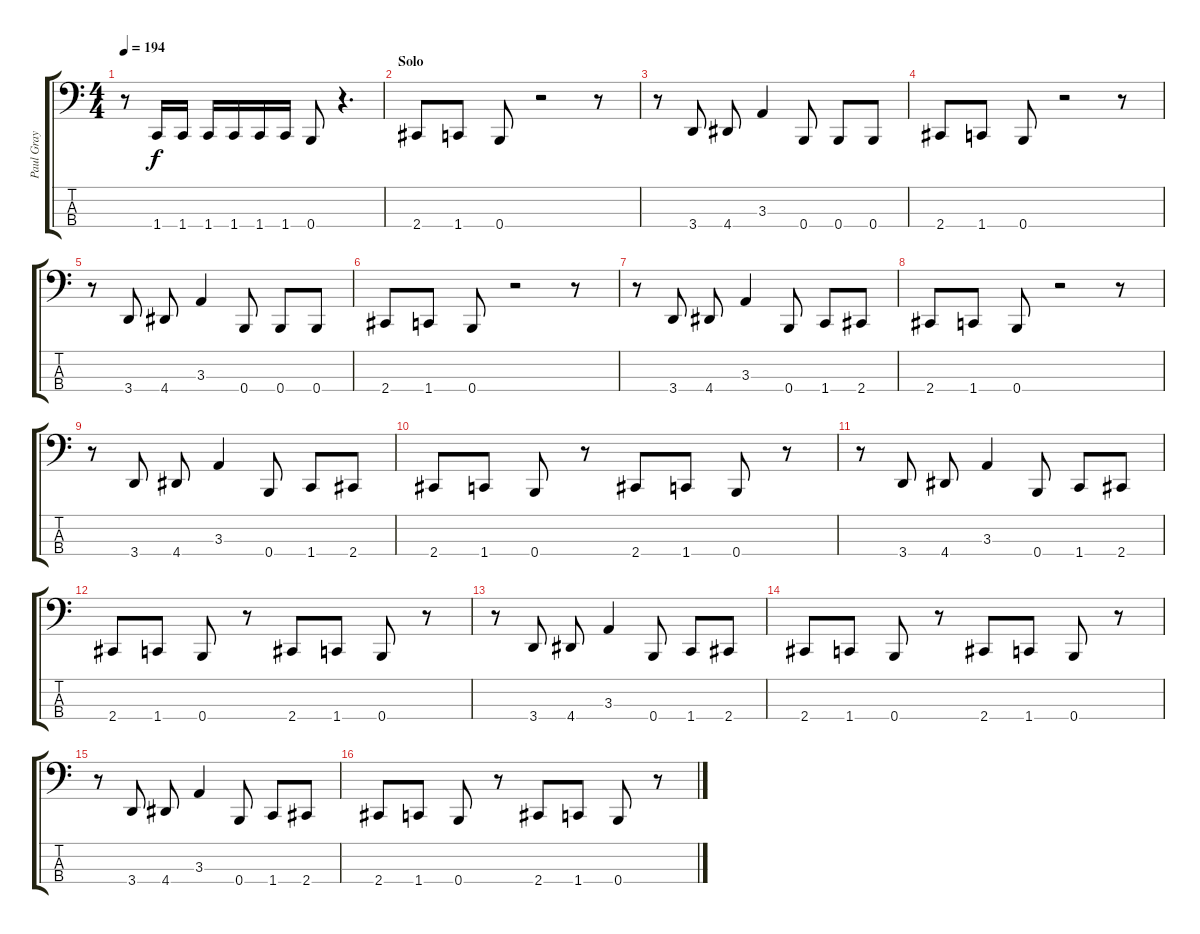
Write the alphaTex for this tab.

\track ("Paul Gray" "Paul Gray") {instrument electricbasspick}
\staff {score tabs}
\tuning (E2 B1 Gb1 B0) {hide}
\ts (4 4)
\tempo 194
\clef f4
\ks c
r.8{dy f} 1.4.16 1.4.16 1.4.16 1.4.16 1.4.16 1.4.16 0.4.8 r.4{d} |
\section ("" "Solo")
2.4.8 1.4.8 0.4.8 r.2 r.8 |
r.8 3.4.8 4.4.8 3.3.4 0.4.8 0.4.8 0.4.8 |
2.4.8 1.4.8 0.4.8 r.2 r.8 |
r.8 3.4.8 4.4.8 3.3.4 0.4.8 0.4.8 0.4.8 |
2.4.8 1.4.8 0.4.8 r.2 r.8 |
r.8 3.4.8 4.4.8 3.3.4 0.4.8 1.4.8 2.4.8 |
2.4.8 1.4.8 0.4.8 r.2 r.8 |
r.8 3.4.8 4.4.8 3.3.4 0.4.8 1.4.8 2.4.8 |
2.4.8 1.4.8 0.4.8 r.8 2.4.8 1.4.8 0.4.8 r.8 |
r.8 3.4.8 4.4.8 3.3.4 0.4.8 1.4.8 2.4.8 |
2.4.8 1.4.8 0.4.8 r.8 2.4.8 1.4.8 0.4.8 r.8 |
r.8 3.4.8 4.4.8 3.3.4 0.4.8 1.4.8 2.4.8 |
2.4.8 1.4.8 0.4.8 r.8 2.4.8 1.4.8 0.4.8 r.8 |
r.8 3.4.8 4.4.8 3.3.4 0.4.8 1.4.8 2.4.8 |
2.4.8 1.4.8 0.4.8 r.8 2.4.8 1.4.8 0.4.8 r.8
